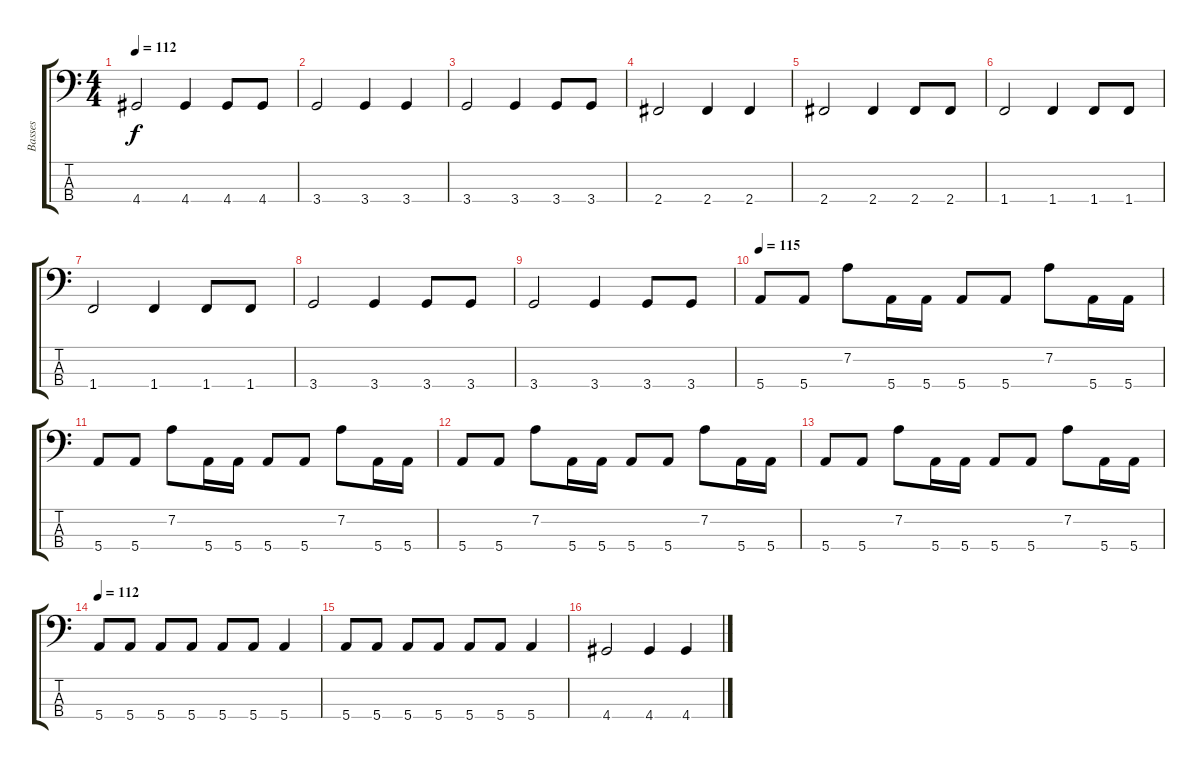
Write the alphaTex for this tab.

\track ("Basses" "Basses") {instrument electricbassfinger}
\staff {score tabs}
\tuning (G2 D2 A1 E1) {hide}
\ts (4 4)
\tempo 112
\clef f4
\ks c
4.4.2{dy f} 4.4.4 4.4.8 4.4.8 |
3.4.2 3.4.4 3.4.4 |
3.4.2 3.4.4 3.4.8 3.4.8 |
2.4.2 2.4.4 2.4.4 |
2.4.2 2.4.4 2.4.8 2.4.8 |
1.4.2 1.4.4 1.4.8 1.4.8 |
1.4.2 1.4.4 1.4.8 1.4.8 |
3.4.2 3.4.4 3.4.8 3.4.8 |
3.4.2 3.4.4 3.4.8 3.4.8 |
\tempo 115
5.4.8 5.4.8 7.2.8 5.4.16 5.4.16 5.4.8 5.4.8 7.2.8 5.4.16 5.4.16 |
5.4.8 5.4.8 7.2.8 5.4.16 5.4.16 5.4.8 5.4.8 7.2.8 5.4.16 5.4.16 |
5.4.8 5.4.8 7.2.8 5.4.16 5.4.16 5.4.8 5.4.8 7.2.8 5.4.16 5.4.16 |
5.4.8 5.4.8 7.2.8 5.4.16 5.4.16 5.4.8 5.4.8 7.2.8 5.4.16 5.4.16 |
\tempo 112
5.4.8 5.4.8 5.4.8 5.4.8 5.4.8 5.4.8 5.4.4 |
5.4.8 5.4.8 5.4.8 5.4.8 5.4.8 5.4.8 5.4.4 |
4.4.2 4.4.4 4.4.4
